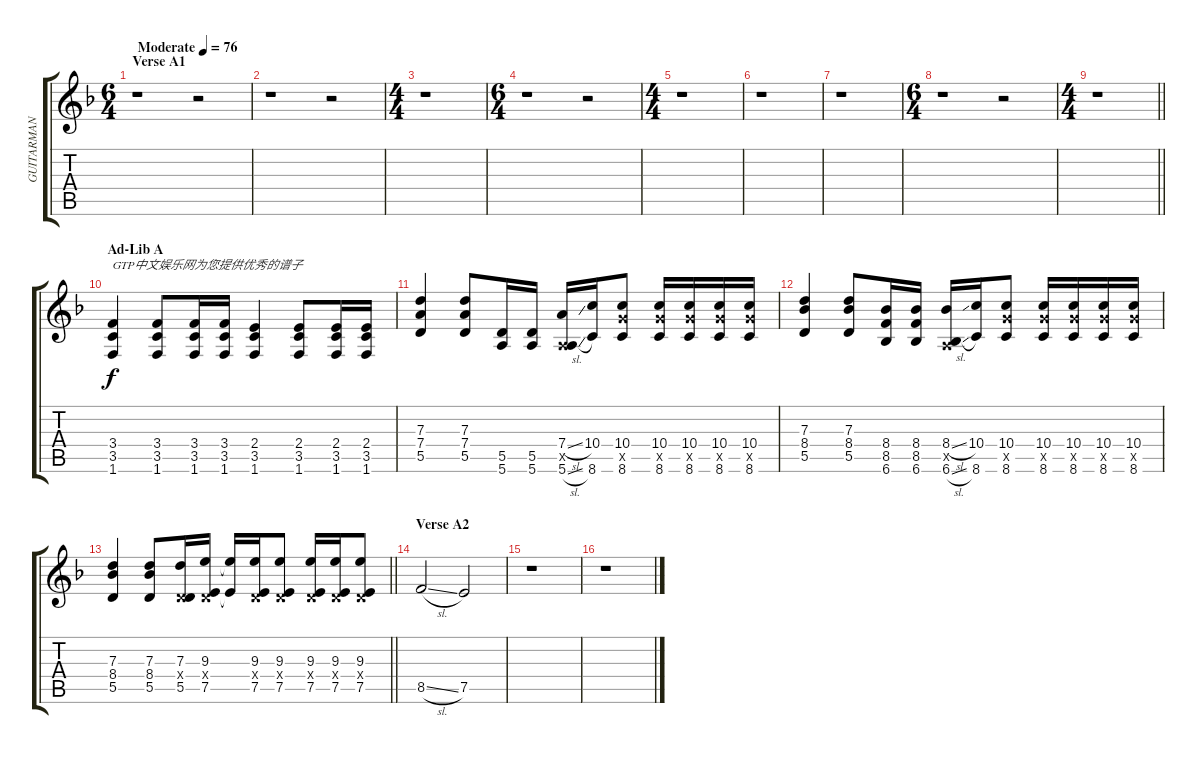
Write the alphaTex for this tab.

\track ("GUITARMAN" "GUITARMAN") {instrument distortionguitar}
\staff {score tabs}
\tuning (E4 B3 G3 D3 A2 E2) {hide}
\ts (6 4)
\section ("" "Verse A1")
\tempo (76 "Moderate")
\clef g2
\ks f
r.1{dy f volume 12 instrument distortionguitar} r.2 |
r.1 r.2 |
\ts (4 4)
r.1 |
\ts (6 4)
r.1 r.2 |
\ts (4 4)
r.1 |
r.1 |
r.1 |
\ts (6 4)
r.1 r.2 |
\ts (4 4)
\barLineRight lightlight
r.1 |
\section ("" "Ad-Lib A")
(3.4 3.5 1.6).4{txt "GTP中文娱乐网为您提供优秀的谱子"} (3.4 3.5 1.6).8 (3.4 3.5 1.6).16 (3.4 3.5 1.6).16 (2.4 3.5 1.6).4 (2.4 3.5 1.6).8 (2.4 3.5 1.6).16 (2.4 3.5 1.6).16 |
(7.3 7.4 5.5).4 (7.3 7.4 5.5).8 (5.5 5.6).16 (5.5 5.6).16 (7.4{sl} 0.5{x} 5.6{sl}).16 (10.4 8.6).16 (10.4 10.5{x} 8.6).8 (10.4 10.5{x} 8.6).16 (10.4 10.5{x} 8.6).16 (10.4 10.5{x} 8.6).16 (10.4 10.5{x} 8.6).16 |
(7.3 8.4 5.5).4 (7.3 8.4 5.5).8 (8.4 8.5 6.6).16 (8.4 8.5 6.6).16 (8.4{sl} 0.5{x} 6.6{sl}).16 (10.4 8.6).16 (10.4 10.5{x} 8.6).8 (10.4 10.5{x} 8.6).16 (10.4 10.5{x} 8.6).16 (10.4 10.5{x} 8.6).16 (10.4 10.5{x} 8.6).16 |
\barLineRight lightlight
(7.3 8.4 5.5).4 (7.3 8.4 5.5).8 (7.3 0.4{x} 5.5).16 (9.3 0.4{x} 7.5).16 (9.3{t} 7.5{t}).16 (9.3 0.4{x} 7.5).16 (9.3 0.4{x} 7.5).8 (9.3 0.4{x} 7.5).16 (9.3 0.4{x} 7.5).16 (9.3 0.4{x} 7.5).8 |
\section ("" "Verse A2")
8.5{sl}.2 7.5.2 |
r.1 |
r.1
